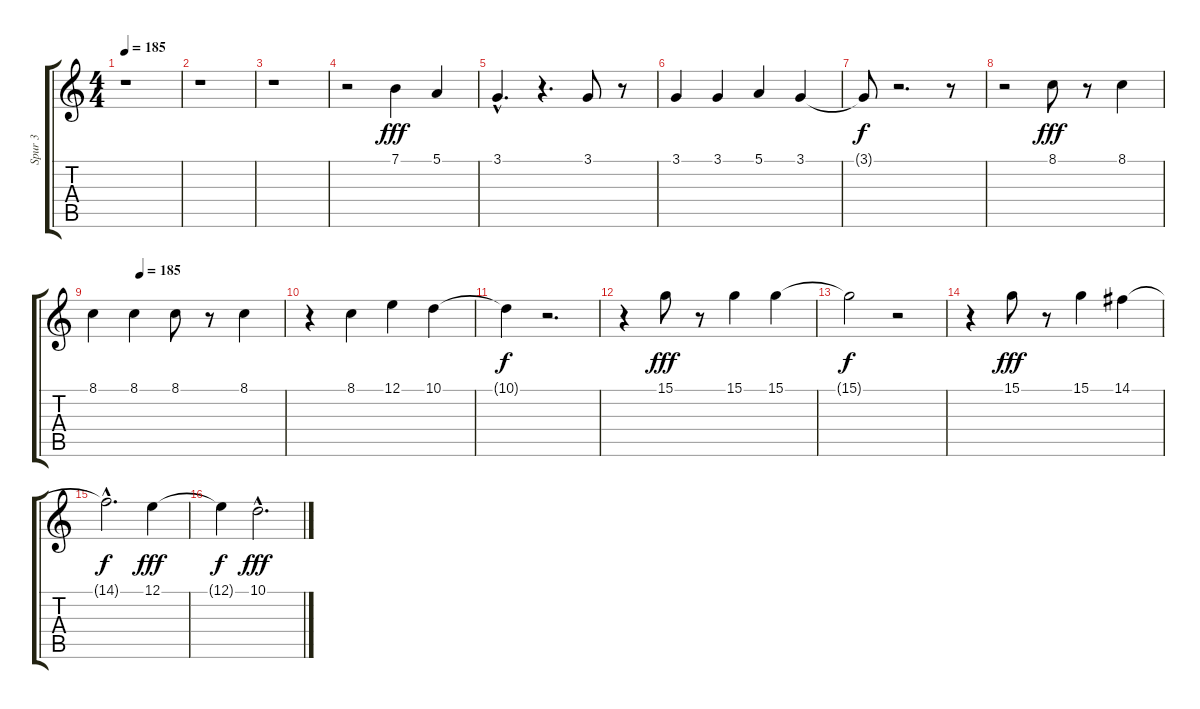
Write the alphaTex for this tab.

\track ("Spur 3" "Spur 3") {instrument clarinet}
\staff {score tabs}
\tuning (E4 B3 G3 D3 A2 E2) {hide}
\ts (4 4)
\tempo 185
\clef g2
\ks c
r.1{dy f} |
r.1 |
r.1 |
r.2 7.1.4{dy fff} 5.1.4 |
3.1{hac}.4{d} r.4{d} 3.1.8 r.8 |
3.1.4 3.1.4 5.1.4 3.1.4 |
3.1{t}.8{dy f} r.2{d} r.8 |
r.2 8.1.8{dy fff} r.8 8.1.4 |
\tempo (185 0.25)
8.1.4 8.1.4 8.1.8 r.8 8.1.4 |
r.4 8.1.4 12.1.4 10.1.4 |
10.1{t}.4{dy f} r.2{d} |
r.4 15.1.8{dy fff} r.8 15.1.4 15.1.4 |
15.1{t}.2{dy f} r.2 |
r.4 15.1.8{dy fff} r.8 15.1.4 14.1.4 |
14.1{hac t}.2{d dy f} 12.1.4{dy fff} |
12.1{t}.4{dy f} 10.1{hac}.2{d dy fff}
